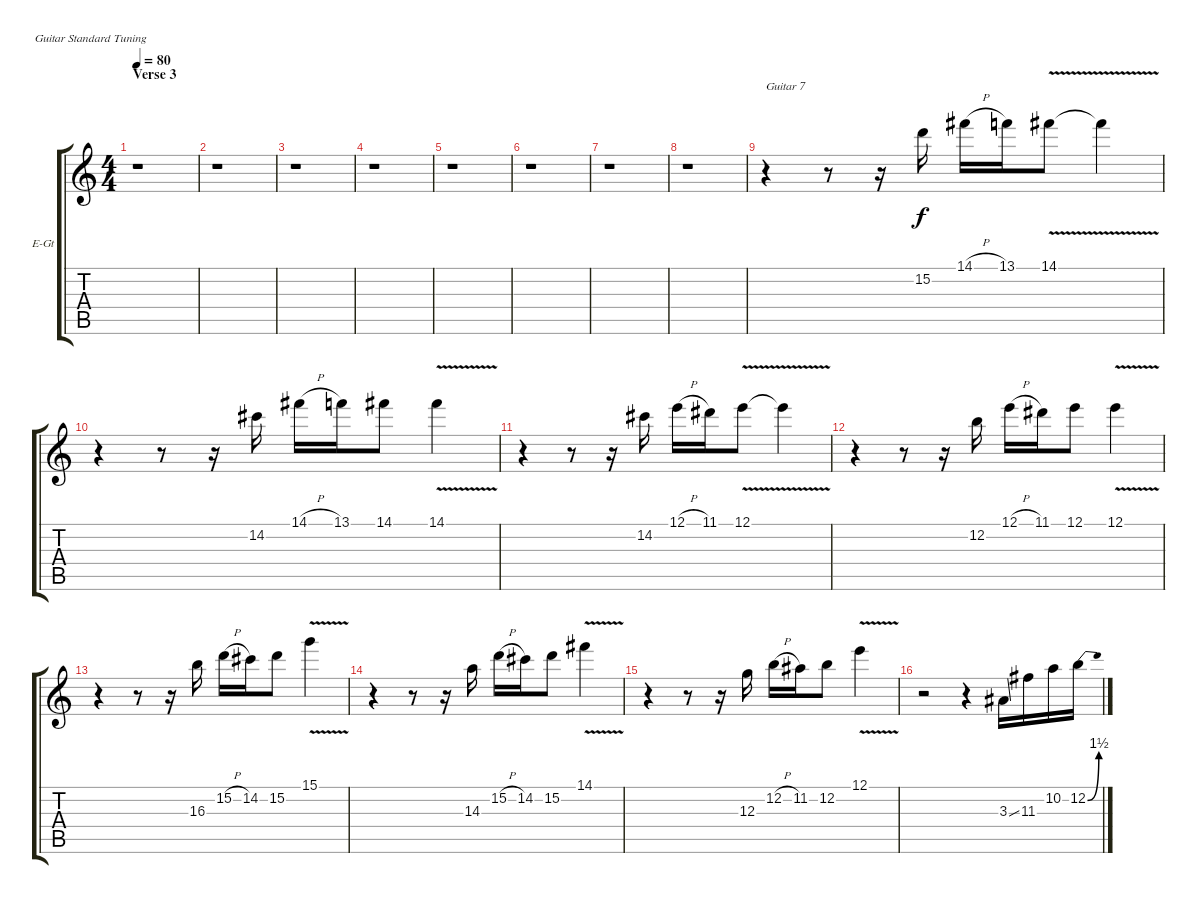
\bracketExtendMode groupsimilarinstruments
\firstSystemTrackNameOrientation horizontal
\otherSystemsTrackNameOrientation horizontal
\track ("Guitar solo 1 (4, 7)" "E-Gt") {instrument overdrivenguitar}
\staff {score tabs}
\tuning (E4 B3 G3 D3 A2 E2)
\ts (4 4)
\section ("" "Verse 3")
\tempo 80
\clef g2
\ks c
r.1{dy f} |
r.1 |
r.1 |
r.1 |
r.1 |
r.1 |
r.1 |
r.1 |
r.4{txt "Guitar 7"} r.8 r.16 15.2.16 14.1{h}.16 13.1.16 14.1{v}.8 14.1{v t}.4 |
r.4 r.8 r.16 14.2.16 14.1{h}.16 13.1.16 14.1.8 14.1{v}.4 |
r.4 r.8 r.16 14.2.16 12.1{h}.16 11.1.16 12.1{v}.8 12.1{v t}.4 |
r.4 r.8 r.16 12.2.16 12.1{h}.16 11.1.16 12.1.8 12.1{v}.4 |
r.4 r.8 r.16 16.3.16 15.2{h}.16 14.2.16 15.2.8 15.1{v}.4 |
r.4 r.8 r.16 14.3.16 15.2{h}.16 14.2.16 15.2.8 14.1{v}.4 |
r.4 r.8 r.16 12.3.16 12.2{h}.16 11.2.16 12.2.8 12.1{v}.4 |
r.2 r.4 3.3{ss}.16 11.3.16 10.2.16 12.2{be (bend 0 0 60 6)}.16
